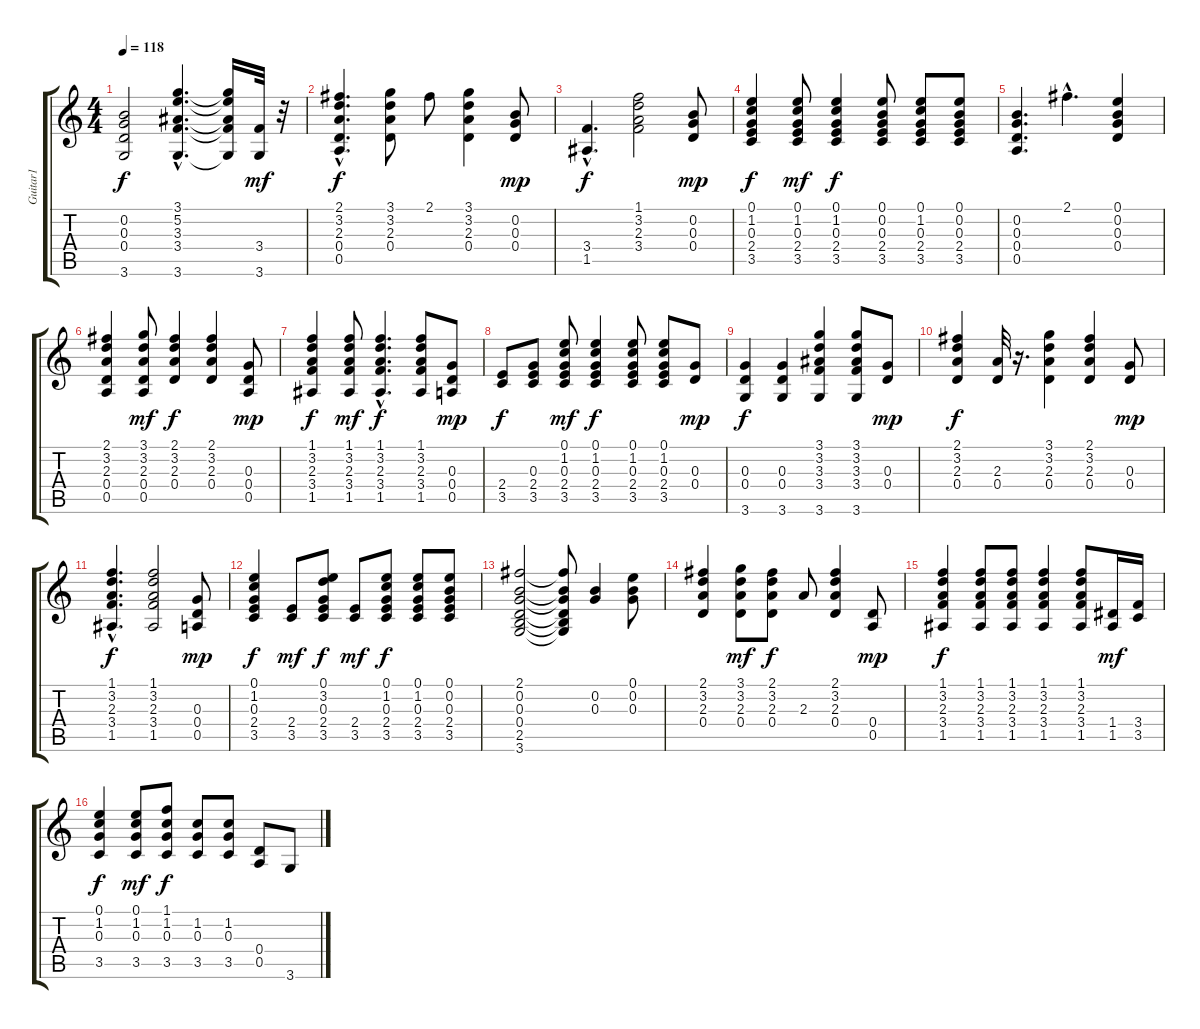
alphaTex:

\track ("Guitar1" "Guitar1") {instrument distortionguitar}
\staff {score tabs}
\tuning (E4 B3 G3 D3 A2 E2) {hide}
\ts (4 4)
\tempo 118
\clef g2
\ks c
(0.2 0.3 0.4 3.6).2{dy f instrument distortionguitar} (3.1{hac} 5.2{hac} 3.3{hac} 3.4{hac} 3.6{hac}).4{d} (3.1{t} 5.2{t} 3.3{t} 3.4{t} 3.6{t}).16 (3.4 3.6).32{dy mf} r.32 |
(2.1{hac} 3.2{hac} 2.3{hac} 0.4{hac} 0.5{hac}).4{d dy f} (3.1 3.2 2.3 0.4).8 2.1.8 (3.1 3.2 2.3 0.4).4 (0.2 0.3 0.4).8{dy mp} |
(3.4{hac} 1.5{hac}).4{d dy f} (1.1 3.2 2.3 3.4).2 (0.2 0.3 0.4).8{dy mp} |
(0.1 1.2 0.3 2.4 3.5).4{dy f} (0.1 1.2 0.3 2.4 3.5).8{dy mf} (0.1 1.2 0.3 2.4 3.5).4{dy f} (0.1 0.2 0.3 2.4 3.5).8 (0.1 1.2 0.3 2.4 3.5).8 (0.1 0.2 0.3 2.4 3.5).8 |
(0.2 0.3 0.4 0.5).4{d} 2.1{hac}.4{d} (0.1 0.2 0.3 0.4).4 |
(2.1 3.2 2.3 0.4 0.5).4 (3.1 3.2 2.3 0.4 0.5).8{dy mf} (2.1 3.2 2.3 0.4).4{dy f} (2.1 3.2 2.3 0.4).4 (0.3 0.4 0.5).8{dy mp} |
(1.1 3.2 2.3 3.4 1.5).4{dy f} (1.1 3.2 2.3 3.4 1.5).8{dy mf} (1.1{hac} 3.2{hac} 2.3{hac} 3.4{hac} 1.5{hac}).4{d dy f} (1.1 3.2 2.3 3.4 1.5).8 (0.3 0.4 0.5).8{dy mp} |
(2.4 3.5).8{dy f} (0.3 2.4 3.5).8 (0.1 1.2 0.3 2.4 3.5).8{dy mf} (0.1 1.2 0.3 2.4 3.5).4{dy f} (0.1 1.2 0.3 2.4 3.5).8 (0.1 1.2 0.3 2.4 3.5).8 (0.3 0.4).8{dy mp} |
(0.3 0.4 3.6).4{dy f} (0.3 0.4 3.6).4 (3.1 3.2 3.3 3.4 3.6).4 (3.1 3.2 3.3 3.4 3.6).8 (0.3 0.4).8{dy mp} |
(2.1 3.2 2.3 0.4).4{dy f} (2.3 0.4).32 r.16{d} (3.1 3.2 2.3 0.4).4 (2.1 3.2 2.3 0.4).4 (0.3 0.4).8{dy mp} |
(1.1{hac} 3.2{hac} 2.3{hac} 3.4{hac} 1.5{hac}).4{d dy f} (1.1 3.2 2.3 3.4 1.5).2 (0.3 0.4 0.5).8{dy mp} |
(0.1 1.2 0.3 2.4 3.5).4{dy f} (2.4 3.5).8{dy mf} (0.1 3.2 0.3 2.4 3.5).8{dy f} (2.4 3.5).8{dy mf} (0.1 1.2 0.3 2.4 3.5).8{dy f} (0.1 1.2 0.3 2.4 3.5).8 (0.1 0.2 0.3 2.4 3.5).8 |
(2.1 0.2 0.3 0.4 2.5 3.6).2 (2.1{t} 0.2{t} 0.3{t} 0.4{t} 2.5{t} 3.6{t}).8 (0.2 0.3).4 (0.1 0.2 0.3).8 |
(2.1 3.2 2.3 0.4).4 (3.1 3.2 2.3 0.4).8{dy mf} (2.1 3.2 2.3 0.4).8{dy f} 2.3.8 (2.1 3.2 2.3 0.4).4 (0.4 0.5).8{dy mp} |
(1.1 3.2 2.3 3.4 1.5).4{dy f} (1.1 3.2 2.3 3.4 1.5).8 (1.1 3.2 2.3 3.4 1.5).8 (1.1 3.2 2.3 3.4 1.5).4 (1.1 3.2 2.3 3.4 1.5).8 (1.4 1.5).16{dy mf} (3.4 3.5).16 |
(0.1 1.2 0.3 3.5).4{dy f} (0.1 1.2 0.3 3.5).8{dy mf} (1.1 1.2 0.3 3.5).8{dy f} (1.2 0.3 3.5).8 (1.2 0.3 3.5).8 (0.4 0.5).8 3.6.8
